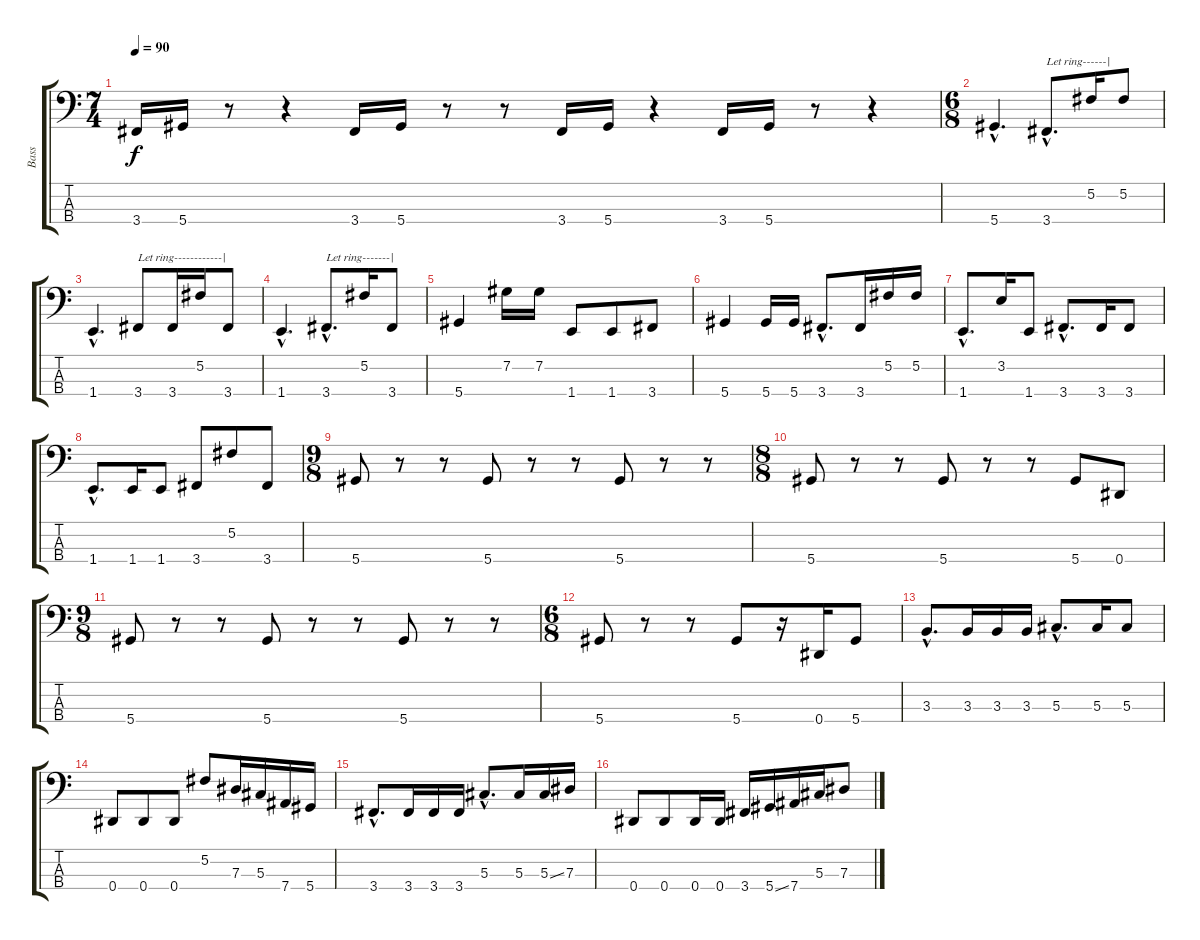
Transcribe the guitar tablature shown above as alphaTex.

\track ("Bass" "Bass") {instrument electricbasspick}
\staff {score tabs}
\tuning (Gb2 Db2 Ab1 Eb1) {hide}
\ts (7 4)
\tempo 90
\clef f4
\ks c
3.4.16{dy f} 5.4.16 r.8 r.4 3.4.16 5.4.16 r.8 r.8 3.4.16 5.4.16 r.4 3.4.16 5.4.16 r.8 r.4 |
\ts (6 8)
5.4{hac}.4{d} 3.4{hac}.8{d txt "Let ring------|"} 5.2.16 5.2.8 |
1.4{hac}.4{d} 3.4.8{txt "Let ring------------|"} 3.4.16 5.2.16 3.4.8 |
1.4{hac}.4{d} 3.4{hac}.8{d txt "Let ring-------|"} 5.2.16 3.4.8 |
5.4.4 7.2.16 7.2.16 1.4.8 1.4.8 3.4.8 |
5.4.4 5.4.16 5.4.16 3.4{hac}.8{d} 3.4.16 5.2.16 5.2.16 |
1.4{hac}.8{d} 3.2.16 1.4.8 3.4{hac}.8{d} 3.4.16 3.4.8 |
1.4{hac}.8{d} 1.4.16 1.4.8 3.4.8 5.2.8 3.4.8 |
\ts (9 8)
5.4.8 r.8 r.8 5.4.8 r.8 r.8 5.4.8 r.8 r.8 |
\ts (8 8)
5.4.8 r.8 r.8 5.4.8 r.8 r.8 5.4.8 0.4.8 |
\ts (9 8)
5.4.8 r.8 r.8 5.4.8 r.8 r.8 5.4.8 r.8 r.8 |
\ts (6 8)
5.4.8 r.8 r.8 5.4.8 r.16 0.4.16 5.4.8 |
3.3{hac}.8{d} 3.3.16 3.3.16 3.3.16 5.3{hac}.8{d} 5.3.16 5.3.8 |
0.4.8 0.4.8 0.4.8 5.2.8 7.3.16 5.3.16 7.4.16 5.4.16 |
3.4{hac}.8{d} 3.4.16 3.4.16 3.4.16 5.3{hac}.8{d} 5.3.16 5.3{ss}.16 7.3.16 |
0.4.8 0.4.8 0.4.16 0.4.16 3.4.16 5.4{ss}.16 7.4.16 5.3.16 7.3.8
